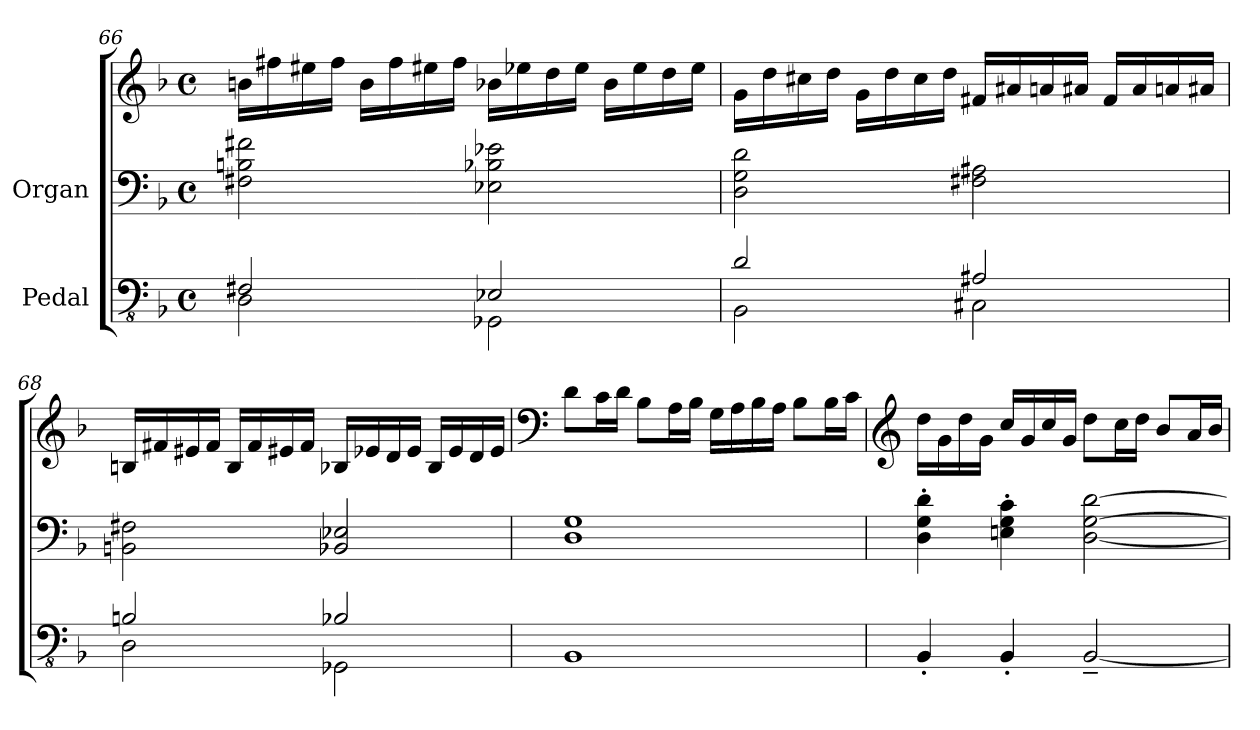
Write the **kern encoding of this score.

**kern	**kern	**kern
*part2	*part1	*part1
*staff3	*staff2	*staff1
*I"Pedal	*I"Organ	*
*clefFv4	*clefF4	*clefG2
*k[b-]	*k[b-]	*k[b-]
*M4/4	*M4/4	*M4/4
*met(c)	*met(c)	*met(c)
=66	=66	=66
*^	*	*
2DD\	2FF#X/	2F#X\ 2Bn\ 2f#X\	16bn\LL
.	.	.	16ff#X\
.	.	.	16ee#X\
.	.	.	16ff#\JJ
.	.	.	16b\LL
.	.	.	16ff#\
.	.	.	16ee#X\
.	.	.	16ff#\JJ
2GGG-X\	2EE-X/	2E-X\ 2B-X\ 2e-X\	16b-X\LL
.	.	.	16ee-X\
.	.	.	16dd\
.	.	.	16ee-\JJ
.	.	.	16b-\LL
.	.	.	16ee-\
.	.	.	16dd\
.	.	.	16ee-\JJ
!!LO:LB:g=z
=67	=67	=67	=67
2D/	2BBB-\	2D\ 2G\ 2d\	16g\LL
.	.	.	16dd\
.	.	.	16cc#X\
.	.	.	16dd\JJ
.	.	.	16g\LL
.	.	.	16dd\
.	.	.	16cc#\
.	.	.	16dd\JJ
2AA#X/	2CC#X\	2F#X\ 2A#X\	16f#X/LL
.	.	.	16a#X/
.	.	.	16an/
.	.	.	16a#X/JJ
.	.	.	16f#/LL
.	.	.	16a#/
.	.	.	16an/
.	.	.	16a#X/JJ
=68	=68	=68	=68
2BBn/	2DD\	2BBn\ 2F#X\	16Bn/LL
.	.	.	16f#X/
.	.	.	16e#X/
.	.	.	16f#/JJ
.	.	.	16B/LL
.	.	.	16f#/
.	.	.	16e#X/
.	.	.	16f#/JJ
2BB-X/	2GGG-X\	2BB-X/ 2E-X/	16B-X/LL
.	.	.	16e-X/
.	.	.	16d/
.	.	.	16e-/JJ
.	.	.	16B-/LL
.	.	.	16e-/
.	.	.	16d/
.	.	.	16e-/JJ
*v	*v	*	*
!!LO:LB:g=z
=69	=69	=69
*	*	*clefF4
1BBB-	1D 1G	8d\L
.	.	16c\L
.	.	16d\JJ
.	.	8B-\L
.	.	16A\L
.	.	16B-\JJ
.	.	16G\LL
.	.	16A\
.	.	16B-\
.	.	16A\JJ
.	.	8B-\L
.	.	16B-\L
.	.	16c\JJ
=70	=70	=70
*	*	*clefG2
4BBB-'/	4D\' 4G\' 4d\'	16dd\LL
.	.	16g\
.	.	16dd\
.	.	16g\JJ
4BBB-'/	4En\' 4G\' 4c\'	16cc/LL
.	.	16g/
.	.	16cc/
.	.	16g/JJ
[2BBB-~/	[2D\ [2G\ [2d\	8dd\L
.	.	16cc\L
.	.	16dd\JJ
.	.	8b-/L
.	.	16a/L
.	.	16b-/JJ
=	=	=
*-	*-	*-
